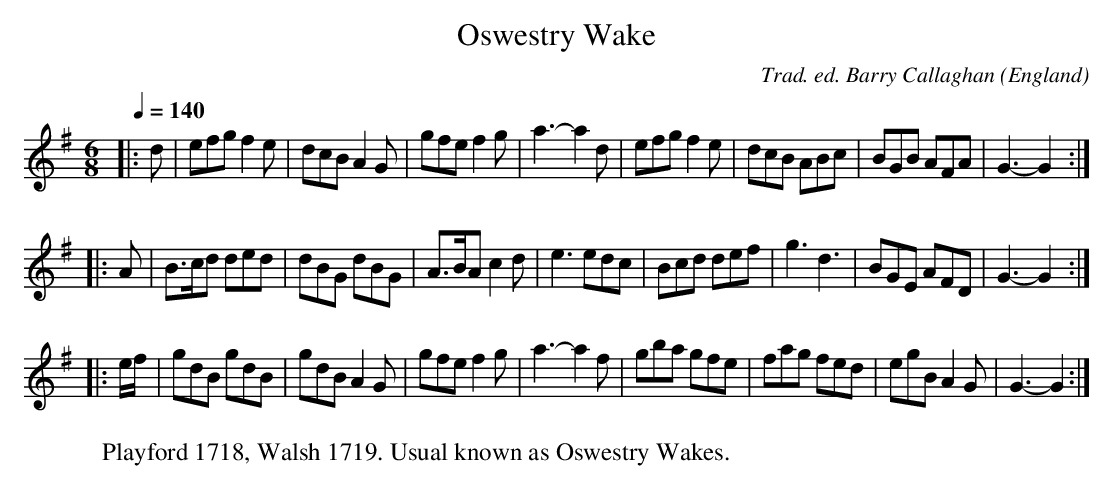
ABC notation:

X:1
T:Oswestry Wake
C:Trad. ed. Barry Callaghan
O:England
M:6/8
L:1/8
Q:1/4=140
K:G
|:d|efg f2e|dcB A2G|gfe f2g|a3- a2d|\
efg f2e|dcB ABc|BGB AFA|G3- G2:|
|:A|B>cd ded|dBG dBG|A>BA c2d|e3 edc|\
Bcd def|g3 d3|BGE AFD|G3- G2:|
|:e/f/|gdB gdB|gdB A2G|gfe f2g|a3- a2f|\
gba gfe|fag fed|egB A2G|G3- G2:|]
W:Playford 1718, Walsh 1719. Usual known as Oswestry Wakes.
